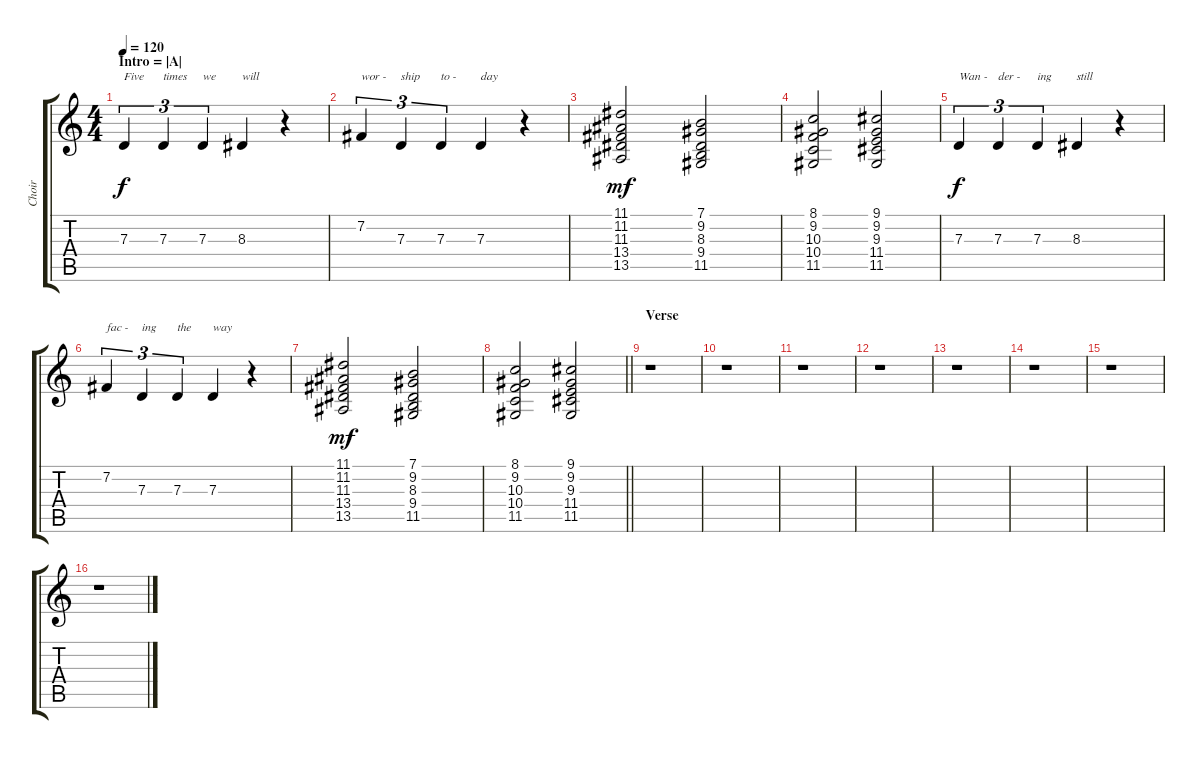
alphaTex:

\track ("Choir" "Choir") {instrument choiraahs}
\staff {score tabs}
\tuning (E4 B3 G3 D3 A2 E2) {hide}
\ts (4 4)
\section ("" "Intro = |A|")
\tempo 120
\clef g2
\ks c
7.3.4{tu (3 2) txt "Five" dy f instrument choiraahs} 7.3.4{tu (3 2) txt "times"} 7.3.4{tu (3 2) txt "we"} 8.3.4{txt "will"} r.4 |
7.2.4{tu (3 2) txt "wor -"} 7.3.4{tu (3 2) txt "ship"} 7.3.4{tu (3 2) txt "to -"} 7.3.4{txt "day"} r.4 |
(11.1 11.2 11.3 13.4 13.5).2{dy mf balance 6} (7.1 9.2 8.3 9.4 11.5).2 |
(8.1 9.2 10.3 10.4 11.5).2 (9.1 9.2 9.3 11.4 11.5).2 |
7.3.4{tu (3 2) txt "Wan -" dy f balance 8} 7.3.4{tu (3 2) txt "der -"} 7.3.4{tu (3 2) txt "ing"} 8.3.4{txt "still"} r.4 |
7.2.4{tu (3 2) txt "fac -"} 7.3.4{tu (3 2) txt "ing"} 7.3.4{tu (3 2) txt "the"} 7.3.4{txt "way"} r.4 |
(11.1 11.2 11.3 13.4 13.5).2{dy mf balance 6} (7.1 9.2 8.3 9.4 11.5).2 |
\barLineRight lightlight
(8.1 9.2 10.3 10.4 11.5).2 (9.1 9.2 9.3 11.4 11.5).2 |
\section ("" "Verse")
r.1 |
r.1 |
r.1 |
r.1 |
r.1 |
r.1 |
r.1 |
r.1
